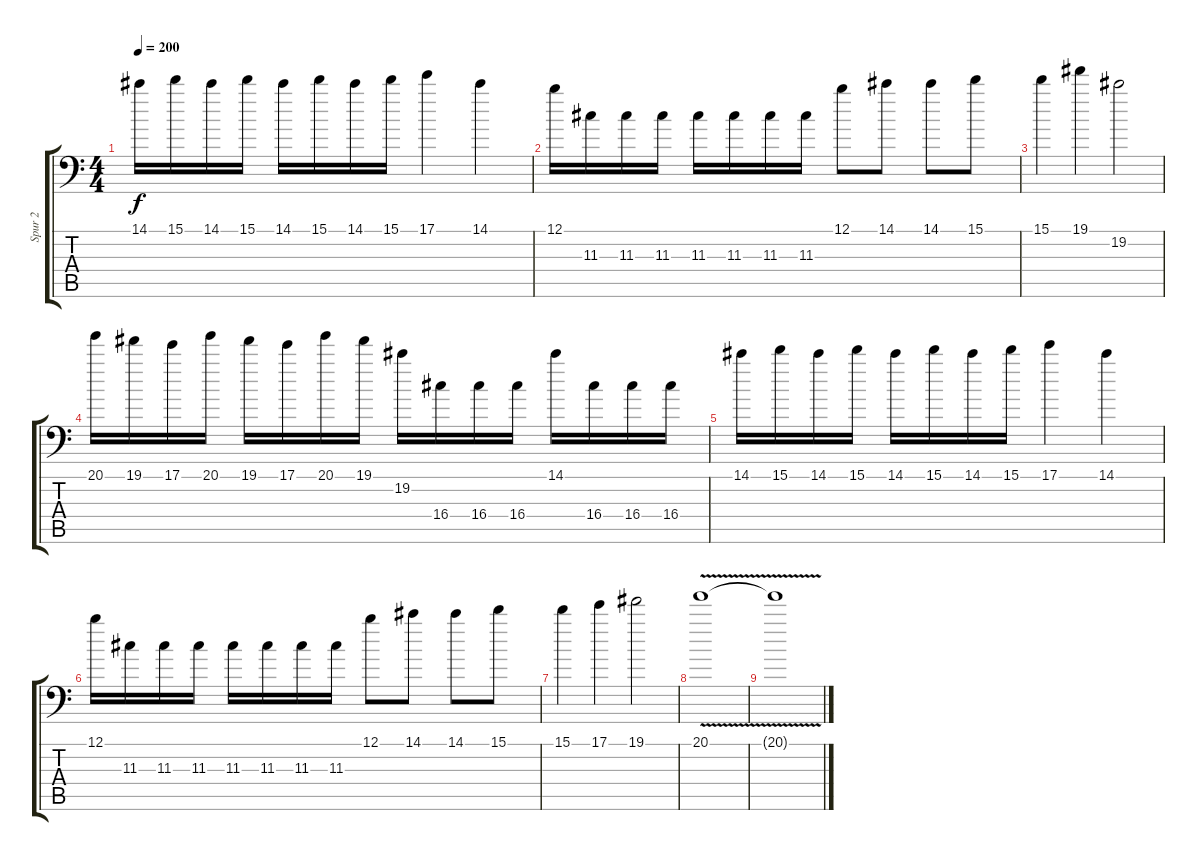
\track ("Spur 2" "Spur 2") {instrument distortionguitar}
\staff {score tabs}
\tuning (B3 Gb3 D3 A2 E2 A1) {hide}
\ts (4 4)
\tempo 200
\clef f4
\ks c
14.1.16{dy f} 15.1.16 14.1.16 15.1.16 14.1.16 15.1.16 14.1.16 15.1.16 17.1.4 14.1.4 |
12.1.16 11.3.16 11.3.16 11.3.16 11.3.16 11.3.16 11.3.16 11.3.16 12.1.8 14.1.8 14.1.8 15.1.8 |
15.1.4 19.1.4 19.2.2 |
20.1.16 19.1.16 17.1.16 20.1.16 19.1.16 17.1.16 20.1.16 19.1.16 19.2.16 16.4.16 16.4.16 16.4.16 14.1.16 16.4.16 16.4.16 16.4.16 |
14.1.16 15.1.16 14.1.16 15.1.16 14.1.16 15.1.16 14.1.16 15.1.16 17.1.4 14.1.4 |
12.1.16 11.3.16 11.3.16 11.3.16 11.3.16 11.3.16 11.3.16 11.3.16 12.1.8 14.1.8 14.1.8 15.1.8 |
15.1.4 17.1.4 19.1.2 |
20.1{v}.1 |
20.1{t}.1
